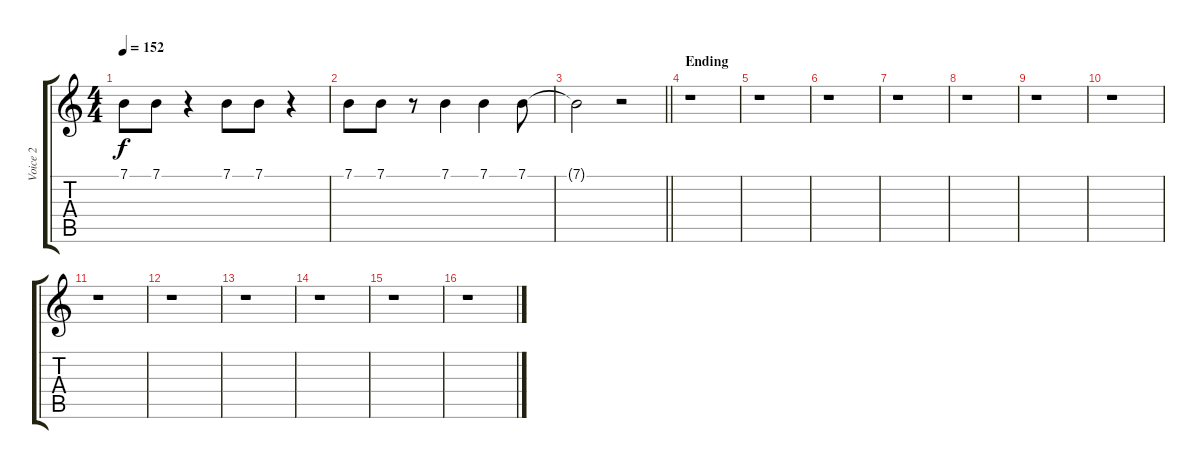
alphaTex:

\track ("Voice 2" "Voice 2") {instrument sopranosax}
\staff {score tabs}
\tuning (E4 B3 G3 D3 A2 E2) {hide}
\ts (4 4)
\tempo 152
\clef g2
\ks c
7.1.8{dy f} 7.1.8 r.4 7.1.8 7.1.8 r.4 |
7.1.8 7.1.8 r.8 7.1.4 7.1.4 7.1.8 |
\barLineRight lightlight
7.1{t}.2 r.2 |
\section ("" "Ending")
r.1 |
r.1 |
r.1 |
r.1 |
r.1 |
r.1 |
r.1 |
r.1 |
r.1 |
r.1 |
r.1 |
r.1 |
r.1
